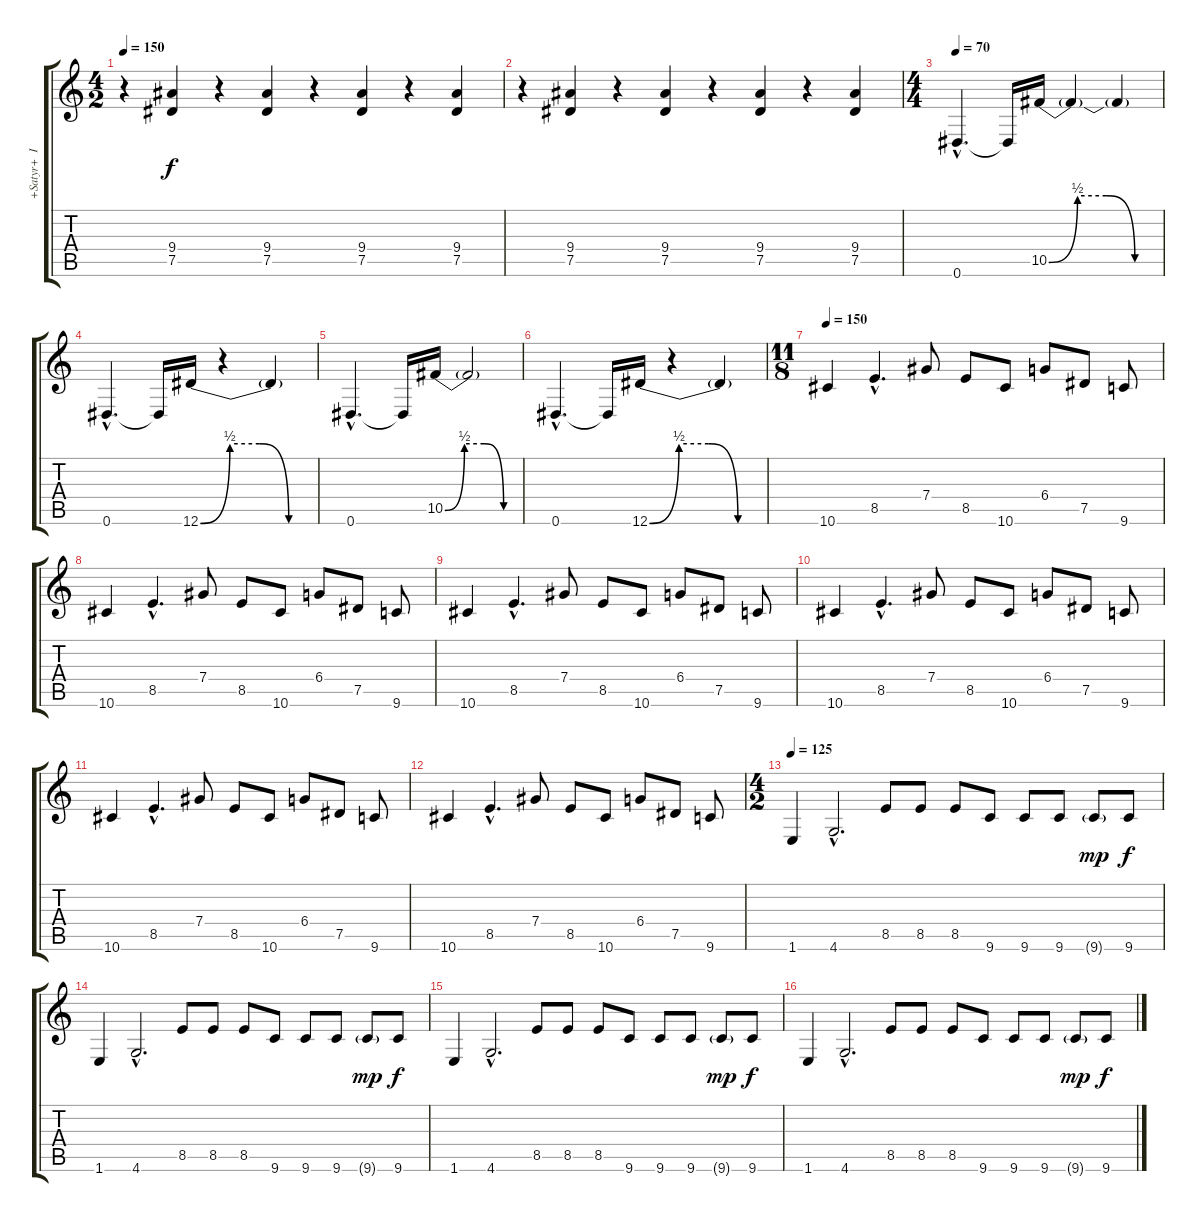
\track ("+Satyr+  II" "+Satyr+  I") {instrument overdrivenguitar}
\staff {score tabs}
\tuning (Eb4 Bb3 Gb3 Db3 Ab2 Eb2) {hide}
\ts (4 2)
\tempo 150
\clef g2
\ks c
r.4{dy f} (9.4 7.5).4 r.4 (9.4 7.5).4 r.4 (9.4 7.5).4 r.4 (9.4 7.5).4 |
r.4 (9.4 7.5).4 r.4 (9.4 7.5).4 r.4 (9.4 7.5).4 r.4 (9.4 7.5).4 |
\ts (4 4)
\tempo 70
0.6{hac}.4{d} 0.6{t}.16 10.5{be (custom 0 0 15 2 30 2 45 0 60 0)}.16 10.5{t}.4 10.5{t}.4 |
0.6{hac}.4{d} 0.6{t}.16 12.6{be (custom 0 0 15 2 30 2 45 0 60 0)}.16 r.4 12.6{t}.4 |
0.6{hac}.4{d} 0.6{t}.16 10.5{be (custom 0 0 15 2 30 2 45 0 60 0)}.16 10.5{t}.2 |
0.6{hac}.4{d} 0.6{t}.16 12.6{be (custom 0 0 15 2 30 2 45 0 60 0)}.16 r.4 12.6{t}.4 |
\ts (11 8)
\tempo 115
\tempo 150
10.6.4 8.5{hac}.4{d} 7.4.8 8.5.8 10.6.8 6.4.8 7.5.8 9.6.8 |
10.6.4 8.5{hac}.4{d} 7.4.8 8.5.8 10.6.8 6.4.8 7.5.8 9.6.8 |
10.6.4 8.5{hac}.4{d} 7.4.8 8.5.8 10.6.8 6.4.8 7.5.8 9.6.8 |
10.6.4 8.5{hac}.4{d} 7.4.8 8.5.8 10.6.8 6.4.8 7.5.8 9.6.8 |
10.6.4 8.5{hac}.4{d} 7.4.8 8.5.8 10.6.8 6.4.8 7.5.8 9.6.8 |
10.6.4 8.5{hac}.4{d} 7.4.8 8.5.8 10.6.8 6.4.8 7.5.8 9.6.8 |
\ts (4 2)
\tempo 125
1.6.4 4.6{hac}.2{d} 8.5.8 8.5.8 8.5.8 9.6.8 9.6.8 9.6.8 9.6{g}.8{dy mp} 9.6.8{dy f} |
1.6.4 4.6{hac}.2{d} 8.5.8 8.5.8 8.5.8 9.6.8 9.6.8 9.6.8 9.6{g}.8{dy mp} 9.6.8{dy f} |
1.6.4 4.6{hac}.2{d} 8.5.8 8.5.8 8.5.8 9.6.8 9.6.8 9.6.8 9.6{g}.8{dy mp} 9.6.8{dy f} |
1.6.4 4.6{hac}.2{d} 8.5.8 8.5.8 8.5.8 9.6.8 9.6.8 9.6.8 9.6{g}.8{dy mp} 9.6.8{dy f}
